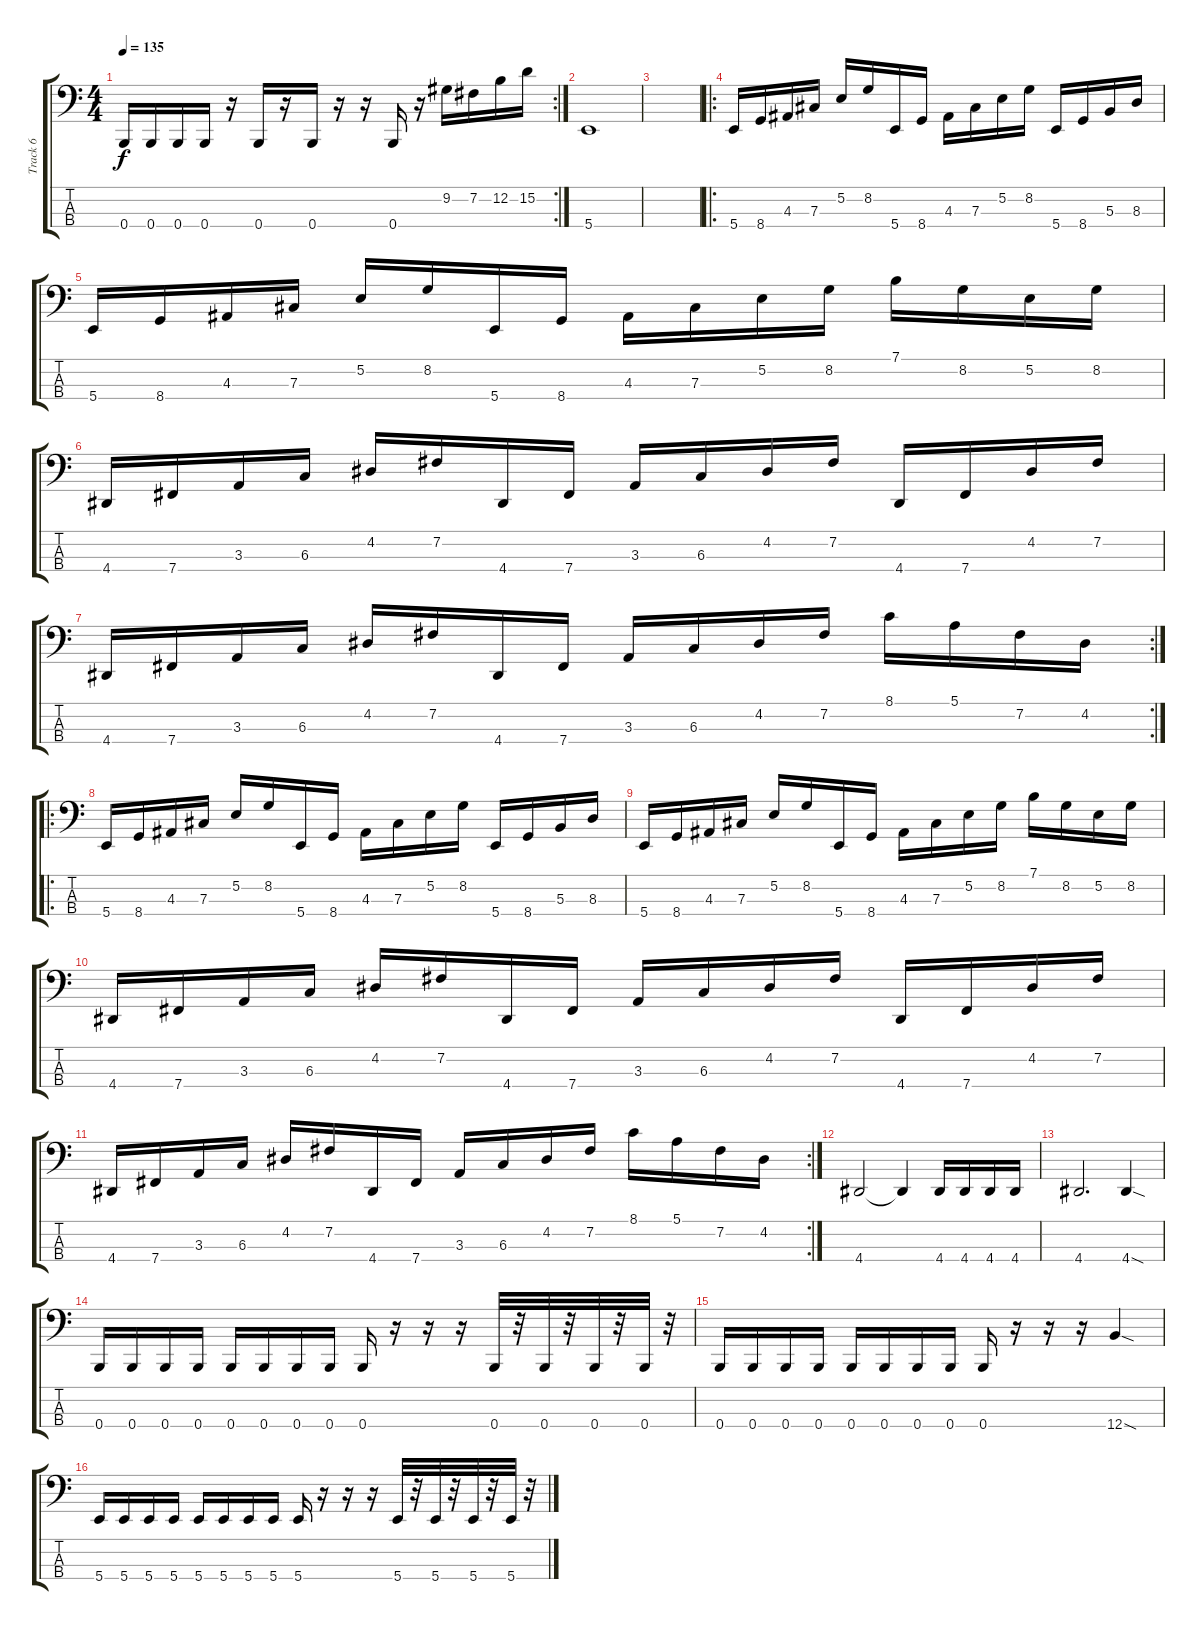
\track ("Track 6" "Track 6") {instrument electricbasspick}
\staff {score tabs}
\tuning (E2 B1 Gb1 B0) {hide}
\rc 2
\ts (4 4)
\tempo 135
\clef f4
\ks c
0.4.16{dy f} 0.4.16 0.4.16 0.4.16 r.16 0.4.16 r.16 0.4.16 r.16 r.16 0.4.16 r.16 9.2.16 7.2.16 12.2.16 15.2.16 |
5.4.1 |
|
\ro
5.4.16 8.4.16 4.3.16 7.3.16 5.2.16 8.2.16 5.4.16 8.4.16 4.3.16 7.3.16 5.2.16 8.2.16 5.4.16 8.4.16 5.3.16 8.3.16 |
5.4.16 8.4.16 4.3.16 7.3.16 5.2.16 8.2.16 5.4.16 8.4.16 4.3.16 7.3.16 5.2.16 8.2.16 7.1.16 8.2.16 5.2.16 8.2.16 |
4.4.16 7.4.16 3.3.16 6.3.16 4.2.16 7.2.16 4.4.16 7.4.16 3.3.16 6.3.16 4.2.16 7.2.16 4.4.16 7.4.16 4.2.16 7.2.16 |
\rc 2
4.4.16 7.4.16 3.3.16 6.3.16 4.2.16 7.2.16 4.4.16 7.4.16 3.3.16 6.3.16 4.2.16 7.2.16 8.1.16 5.1.16 7.2.16 4.2.16 |
\ro
5.4.16 8.4.16 4.3.16 7.3.16 5.2.16 8.2.16 5.4.16 8.4.16 4.3.16 7.3.16 5.2.16 8.2.16 5.4.16 8.4.16 5.3.16 8.3.16 |
5.4.16 8.4.16 4.3.16 7.3.16 5.2.16 8.2.16 5.4.16 8.4.16 4.3.16 7.3.16 5.2.16 8.2.16 7.1.16 8.2.16 5.2.16 8.2.16 |
4.4.16 7.4.16 3.3.16 6.3.16 4.2.16 7.2.16 4.4.16 7.4.16 3.3.16 6.3.16 4.2.16 7.2.16 4.4.16 7.4.16 4.2.16 7.2.16 |
\rc 2
4.4.16 7.4.16 3.3.16 6.3.16 4.2.16 7.2.16 4.4.16 7.4.16 3.3.16 6.3.16 4.2.16 7.2.16 8.1.16 5.1.16 7.2.16 4.2.16 |
4.4.2 4.4{t}.4 4.4.16 4.4.16 4.4.16 4.4.16 |
4.4.2{d} 4.4{sod}.4 |
0.4.16 0.4.16 0.4.16 0.4.16 0.4.16 0.4.16 0.4.16 0.4.16 0.4.16 r.16 r.16 r.16 0.4.32 r.32 0.4.32 r.32 0.4.32 r.32 0.4.32 r.32 |
0.4.16 0.4.16 0.4.16 0.4.16 0.4.16 0.4.16 0.4.16 0.4.16 0.4.16 r.16 r.16 r.16 12.4{sod}.4 |
5.4.16 5.4.16 5.4.16 5.4.16 5.4.16 5.4.16 5.4.16 5.4.16 5.4.16 r.16 r.16 r.16 5.4.32 r.32 5.4.32 r.32 5.4.32 r.32 5.4.32 r.32
